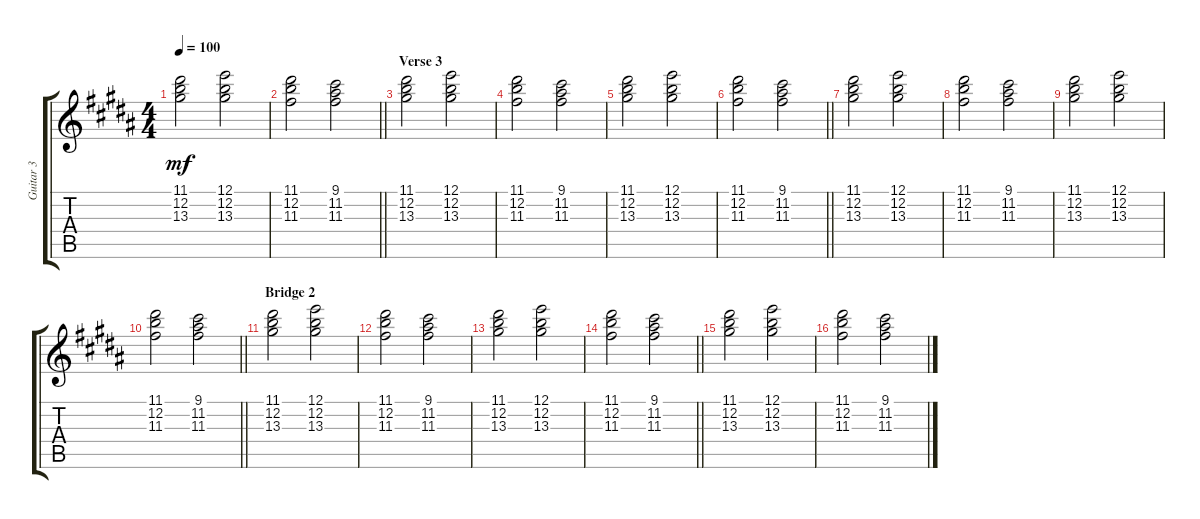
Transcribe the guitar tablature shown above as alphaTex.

\track ("Guitar 3" "Guitar 3") {instrument overdrivenguitar}
\staff {score tabs}
\tuning (E4 B3 G3 D3 A2 E2) {hide}
\ts (4 4)
\tempo 100
\clef g2
\ks b
(11.1 12.2 13.3).2{dy mf} (12.1 12.2 13.3).2 |
\barLineRight lightlight
(11.1 12.2 11.3).2 (9.1 11.2 11.3).2 |
\section ("" "Verse 3")
(11.1 12.2 13.3).2 (12.1 12.2 13.3).2 |
(11.1 12.2 11.3).2 (9.1 11.2 11.3).2 |
(11.1 12.2 13.3).2 (12.1 12.2 13.3).2 |
\barLineRight lightlight
(11.1 12.2 11.3).2 (9.1 11.2 11.3).2 |
(11.1 12.2 13.3).2 (12.1 12.2 13.3).2 |
(11.1 12.2 11.3).2 (9.1 11.2 11.3).2 |
(11.1 12.2 13.3).2 (12.1 12.2 13.3).2 |
\barLineRight lightlight
(11.1 12.2 11.3).2 (9.1 11.2 11.3).2 |
\section ("" "Bridge 2")
(11.1 12.2 13.3).2 (12.1 12.2 13.3).2 |
(11.1 12.2 11.3).2 (9.1 11.2 11.3).2 |
(11.1 12.2 13.3).2 (12.1 12.2 13.3).2 |
\barLineRight lightlight
(11.1 12.2 11.3).2 (9.1 11.2 11.3).2 |
(11.1 12.2 13.3).2 (12.1 12.2 13.3).2 |
(11.1 12.2 11.3).2 (9.1 11.2 11.3).2
